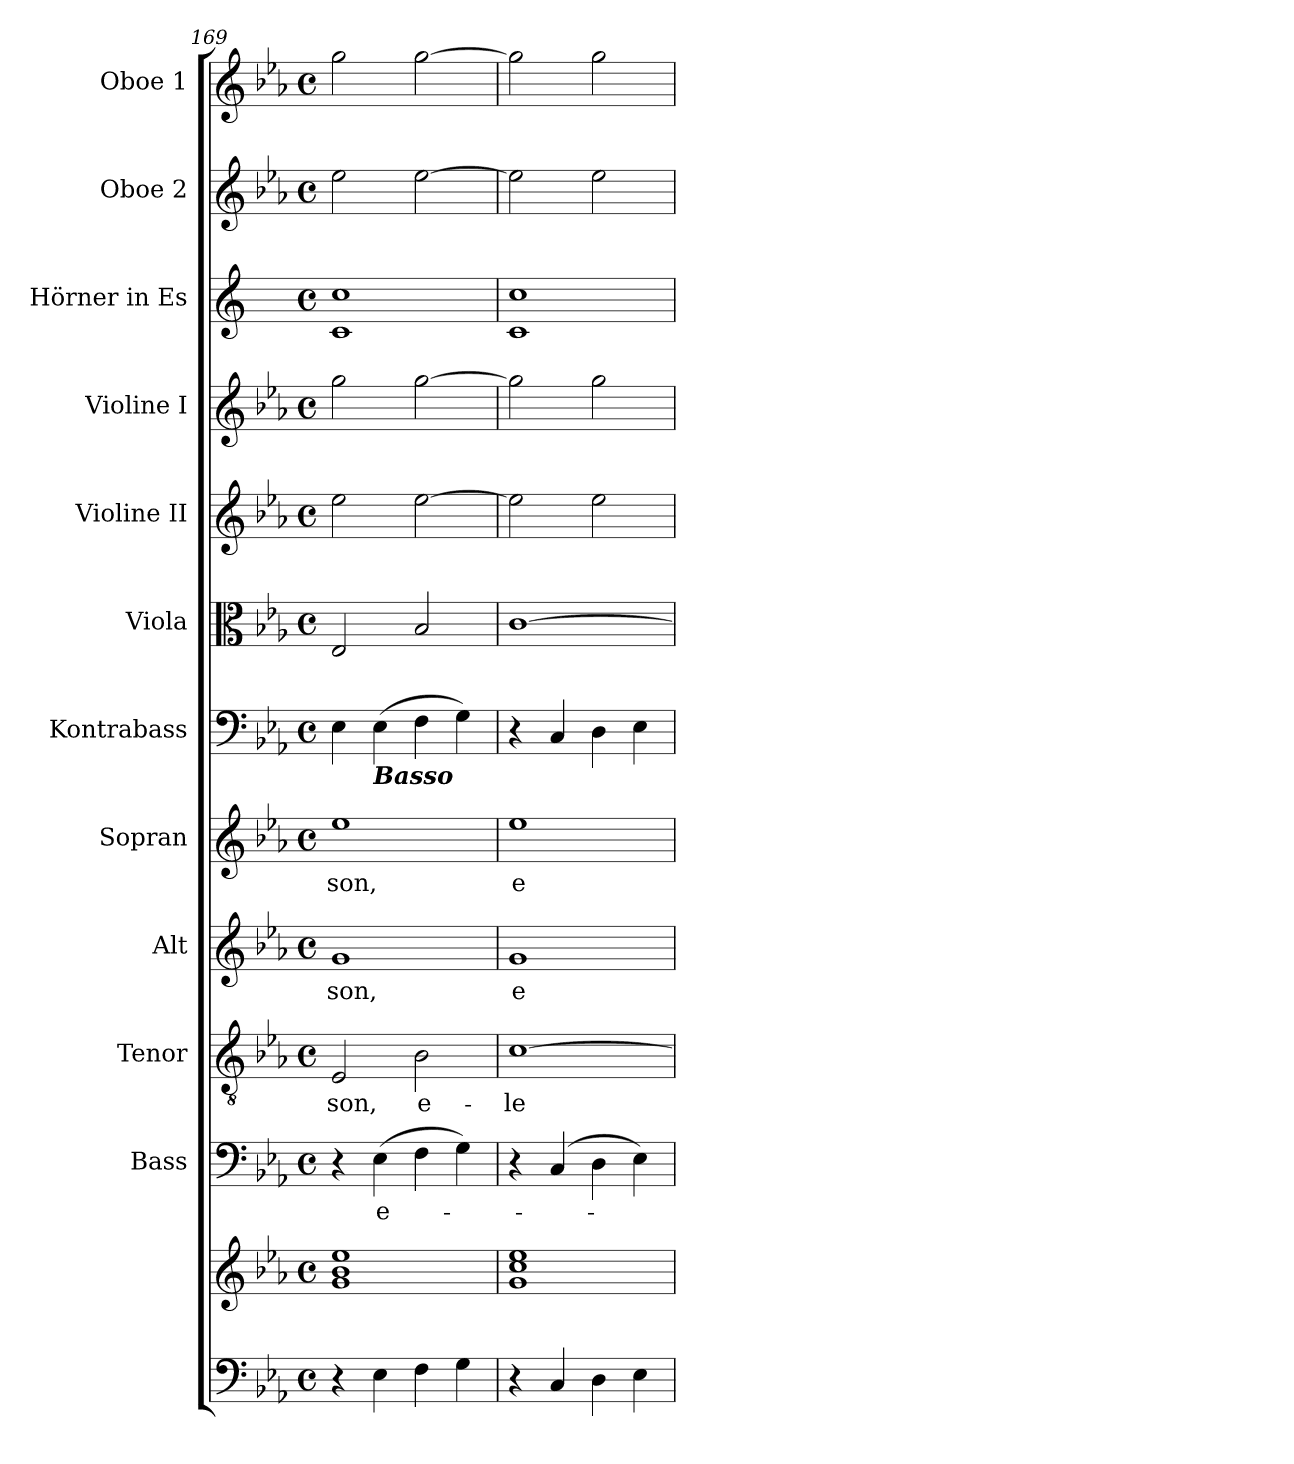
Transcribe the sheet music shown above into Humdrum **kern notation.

**kern	**kern	**kern	**text	**kern	**text	**kern	**text	**kern	**text	**kern	**kern	**kern	**kern	**kern	**kern	**kern
*part12	*part12	*part11	*part11	*part10	*part10	*part9	*part9	*part8	*part8	*part7	*part6	*part5	*part4	*part3	*part2	*part1
*staff13	*staff12	*staff11	*staff11	*staff10	*staff10	*staff9	*staff9	*staff8	*staff8	*staff7	*staff6	*staff5	*staff4	*staff3	*staff2	*staff1
*	*	*I"Bass	*	*I"Tenor	*	*I"Alt	*	*I"Sopran	*	*I"Kontrabass	*I"Viola	*I"Violine II	*I"Violine I	*I"Hörner in Es	*I"Oboe 2	*I"Oboe 1
*	*	*I'B.	*	*I'T.	*	*I'A.	*	*I'S.	*	*I'Kb.	*I'Vla.	*I'Vl. II	*I'Vl. I	*	*I'Ob. 2	*I'Ob. 1
*clefF4	*clefG2	*clefF4	*	*clefGv2	*	*clefG2	*	*clefG2	*	*clefF4	*clefC3	*clefG2	*clefG2	*clefG2	*clefG2	*clefG2
*	*	*	*	*	*	*	*	*	*	*ITrd7c12	*	*	*	*ITrd5c9	*	*
*k[b-e-a-]	*k[b-e-a-]	*k[b-e-a-]	*	*k[b-e-a-]	*	*k[b-e-a-]	*	*k[b-e-a-]	*	*k[b-e-a-]	*k[b-e-a-]	*k[b-e-a-]	*k[b-e-a-]	*k[b-e-a-]	*k[b-e-a-]	*k[b-e-a-]
*E-:	*E-:	*E-:	*	*E-:	*	*E-:	*	*E-:	*	*E-:	*E-:	*E-:	*E-:	*E-:	*E-:	*E-:
*M4/4	*M4/4	*M4/4	*	*M4/4	*	*M4/4	*	*M4/4	*	*M4/4	*M4/4	*M4/4	*M4/4	*M4/4	*M4/4	*M4/4
*met(c)	*met(c)	*met(c)	*	*met(c)	*	*met(c)	*	*met(c)	*	*met(c)	*met(c)	*met(c)	*met(c)	*met(c)	*met(c)	*met(c)
=169	=169	=169	=169	=169	=169	=169	=169	=169	=169	=169	=169	=169	=169	=169	=169	=169
!	!	!	!	!	!LO:LY:b	!	!LO:LY:b	!	!LO:LY:b	!	!	!	!	!	!	!
4r	1g 1b- 1ee-	4r	.	2E-/	-son,	1g	-son,	1ee-	-son,	4EE-\	2E-/	2ee-\	2gg\	1E- 1e-	2ee-\	2gg\
!	!	!	!	!	!	!	!	!	!	!LO:TX:b:Bi:t=Basso	!	!	!	!	!	!
!	!	!	!LO:LY:b	!	!	!	!	!	!	!	!	!	!	!	!	!
4E-\	.	(>4E-\	e-	.	.	.	.	.	.	(>4EE-\	.	.	.	.	.	.
!	!	!	!	!	!LO:LY:b	!	!	!	!	!	!	!	!	!	!	!
4F\	.	4F\	.	2B-\	e-	.	.	.	.	4FF\	2B-/	[2ee-\	[2gg\	.	[2ee-\	[2gg\
4G\	.	4G\)	.	.	.	.	.	.	.	4GG\)	.	.	.	.	.	.
!!LO:PB:g=z
=170	=170	=170	=170	=170	=170	=170	=170	=170	=170	=170	=170	=170	=170	=170	=170	=170
!	!	!	!	!	!LO:LY:b	!	!LO:LY:b	!	!LO:LY:b	!	!	!	!	!	!	!
4r	1g 1cc 1ee-	4r	.	[1c	-le-	1g	e-	1ee-	e-	4r	[1c	2ee-\]	2gg\]	1E- 1e-	2ee-\]	2gg\]
4C/	.	(4C/	.	.	.	.	.	.	.	4CC/	.	.	.	.	.	.
4D\	.	4D\	.	.	.	.	.	.	.	4DD\	.	2ee-\	2gg\	.	2ee-\	2gg\
4E-\	.	4E-\)	.	.	.	.	.	.	.	4EE-\	.	.	.	.	.	.
=	=	=	=	=	=	=	=	=	=	=	=	=	=	=	=	=
*-	*-	*-	*-	*-	*-	*-	*-	*-	*-	*-	*-	*-	*-	*-	*-	*-
